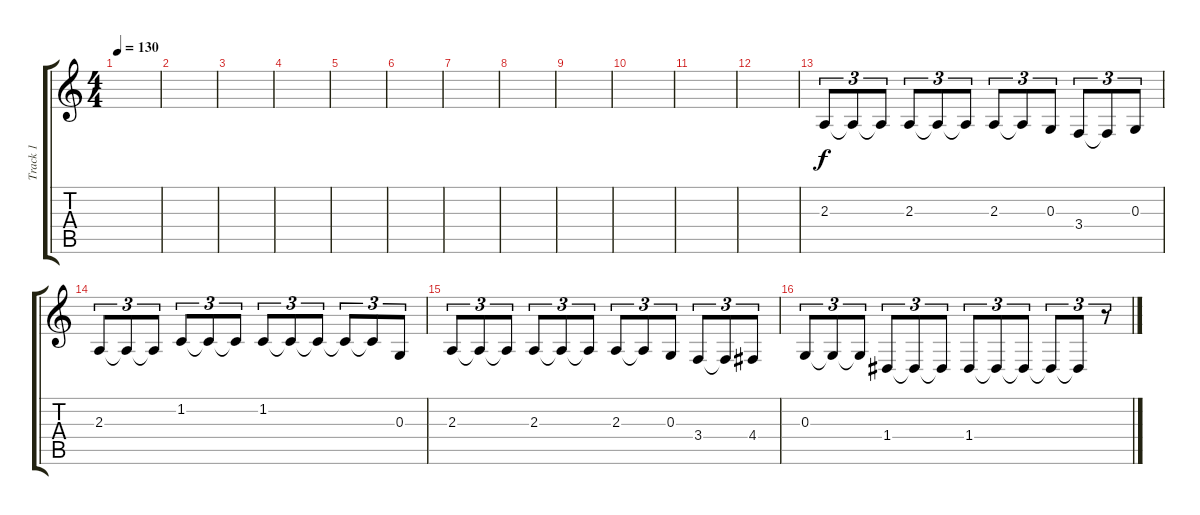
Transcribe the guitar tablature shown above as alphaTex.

\track ("Track 1" "Track 1") {instrument lead5charang}
\staff {score tabs}
\tuning (E4 B3 G3 D3 A2 E2) {hide}
\ts (4 4)
\tempo 130
\clef g2
\ks c
|
|
|
|
|
|
|
|
|
|
|
|
2.3.8{tu (3 2)} 2.3{t}.8{tu (3 2)} 2.3{t}.8{tu (3 2)} 2.3.8{tu (3 2)} 2.3{t}.8{tu (3 2)} 2.3{t}.8{tu (3 2)} 2.3.8{tu (3 2)} 2.3{t}.8{tu (3 2)} 0.3.8{tu (3 2)} 3.4.8{tu (3 2)} 3.4{t}.8{tu (3 2)} 0.3.8{tu (3 2)} |
2.3.8{tu (3 2)} 2.3{t}.8{tu (3 2)} 2.3{t}.8{tu (3 2)} 1.2.8{tu (3 2)} 1.2{t}.8{tu (3 2)} 1.2{t}.8{tu (3 2)} 1.2.8{tu (3 2)} 1.2{t}.8{tu (3 2)} 1.2{t}.8{tu (3 2)} 1.2{t}.8{tu (3 2)} 1.2{t}.8{tu (3 2)} 0.3.8{tu (3 2)} |
2.3.8{tu (3 2)} 2.3{t}.8{tu (3 2)} 2.3{t}.8{tu (3 2)} 2.3.8{tu (3 2)} 2.3{t}.8{tu (3 2)} 2.3{t}.8{tu (3 2)} 2.3.8{tu (3 2)} 2.3{t}.8{tu (3 2)} 0.3.8{tu (3 2)} 3.4.8{tu (3 2)} 3.4{t}.8{tu (3 2)} 4.4.8{tu (3 2)} |
0.3.8{tu (3 2)} 0.3{t}.8{tu (3 2)} 0.3{t}.8{tu (3 2)} 1.4.8{tu (3 2)} 1.4{t}.8{tu (3 2)} 1.4{t}.8{tu (3 2)} 1.4.8{tu (3 2)} 1.4{t}.8{tu (3 2)} 1.4{t}.8{tu (3 2)} 1.4{t}.8{tu (3 2)} 1.4{t}.8{tu (3 2)} r.8{tu (3 2)}
